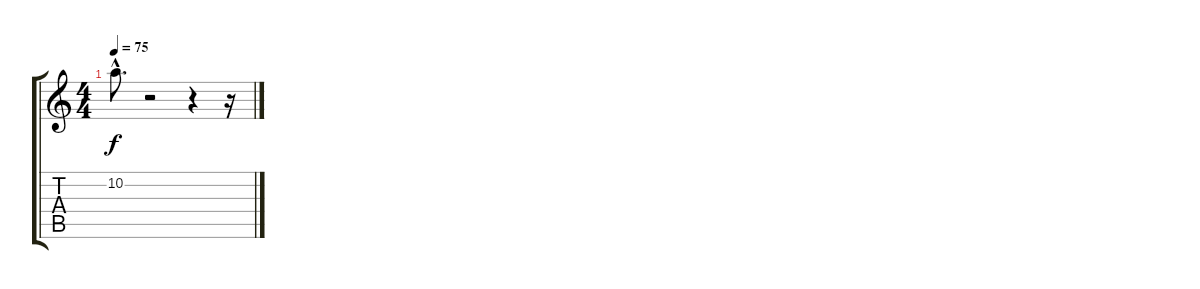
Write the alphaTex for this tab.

\track "" {instrument overdrivenguitar}
\staff {score tabs}
\tuning (E4 B3 G3 D3 A2 E2) {hide}
\ts (4 4)
\tempo 75
\clef g2
\ks c
10.2{hac t}.8{d dy f} r.2 r.4 r.16
